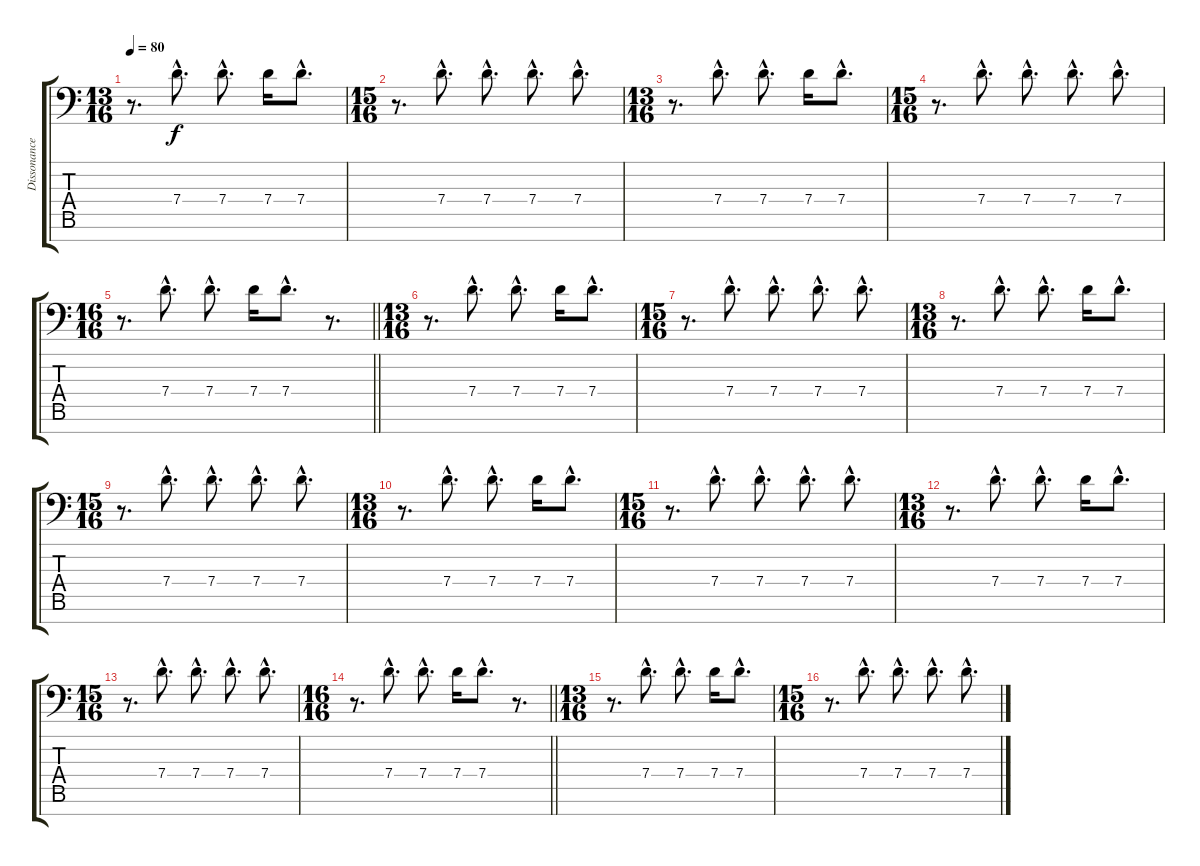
\track ("Dissonance - 8-String Drop-D" "Dissonance") {instrument distortionguitar}
\staff {score tabs}
\tuning (A3 F3 C3 G2 D2 A1 D1) {hide}
\ts (13 16)
\tempo 80
\clef f4
\ks c
r.8{d dy f} 7.4{hac}.8{d} 7.4{hac}.8{d} 7.4.16 7.4{hac}.8{d} |
\ts (15 16)
r.8{d} 7.4{hac}.8{d} 7.4{hac}.8{d} 7.4{hac}.8{d} 7.4{hac}.8{d} |
\ts (13 16)
r.8{d} 7.4{hac}.8{d} 7.4{hac}.8{d} 7.4.16 7.4{hac}.8{d} |
\ts (15 16)
r.8{d} 7.4{hac}.8{d} 7.4{hac}.8{d} 7.4{hac}.8{d} 7.4{hac}.8{d} |
\ts (16 16)
\barLineRight lightlight
r.8{d} 7.4{hac}.8{d} 7.4{hac}.8{d} 7.4.16 7.4{hac}.8{d} r.8{d} |
\ts (13 16)
\section ("" "")
r.8{d} 7.4{hac}.8{d} 7.4{hac}.8{d} 7.4.16 7.4{hac}.8{d} |
\ts (15 16)
r.8{d} 7.4{hac}.8{d} 7.4{hac}.8{d} 7.4{hac}.8{d} 7.4{hac}.8{d} |
\ts (13 16)
r.8{d} 7.4{hac}.8{d} 7.4{hac}.8{d} 7.4.16 7.4{hac}.8{d} |
\ts (15 16)
r.8{d} 7.4{hac}.8{d} 7.4{hac}.8{d} 7.4{hac}.8{d} 7.4{hac}.8{d} |
\ts (13 16)
r.8{d} 7.4{hac}.8{d} 7.4{hac}.8{d} 7.4.16 7.4{hac}.8{d} |
\ts (15 16)
r.8{d} 7.4{hac}.8{d} 7.4{hac}.8{d} 7.4{hac}.8{d} 7.4{hac}.8{d} |
\ts (13 16)
r.8{d} 7.4{hac}.8{d} 7.4{hac}.8{d} 7.4.16 7.4{hac}.8{d} |
\ts (15 16)
r.8{d} 7.4{hac}.8{d} 7.4{hac}.8{d} 7.4{hac}.8{d} 7.4{hac}.8{d} |
\ts (16 16)
\barLineRight lightlight
r.8{d} 7.4{hac}.8{d} 7.4{hac}.8{d} 7.4.16 7.4{hac}.8{d} r.8{d} |
\ts (13 16)
\section ("" "")
r.8{d} 7.4{hac}.8{d} 7.4{hac}.8{d} 7.4.16 7.4{hac}.8{d} |
\ts (15 16)
r.8{d} 7.4{hac}.8{d} 7.4{hac}.8{d} 7.4{hac}.8{d} 7.4{hac}.8{d}
